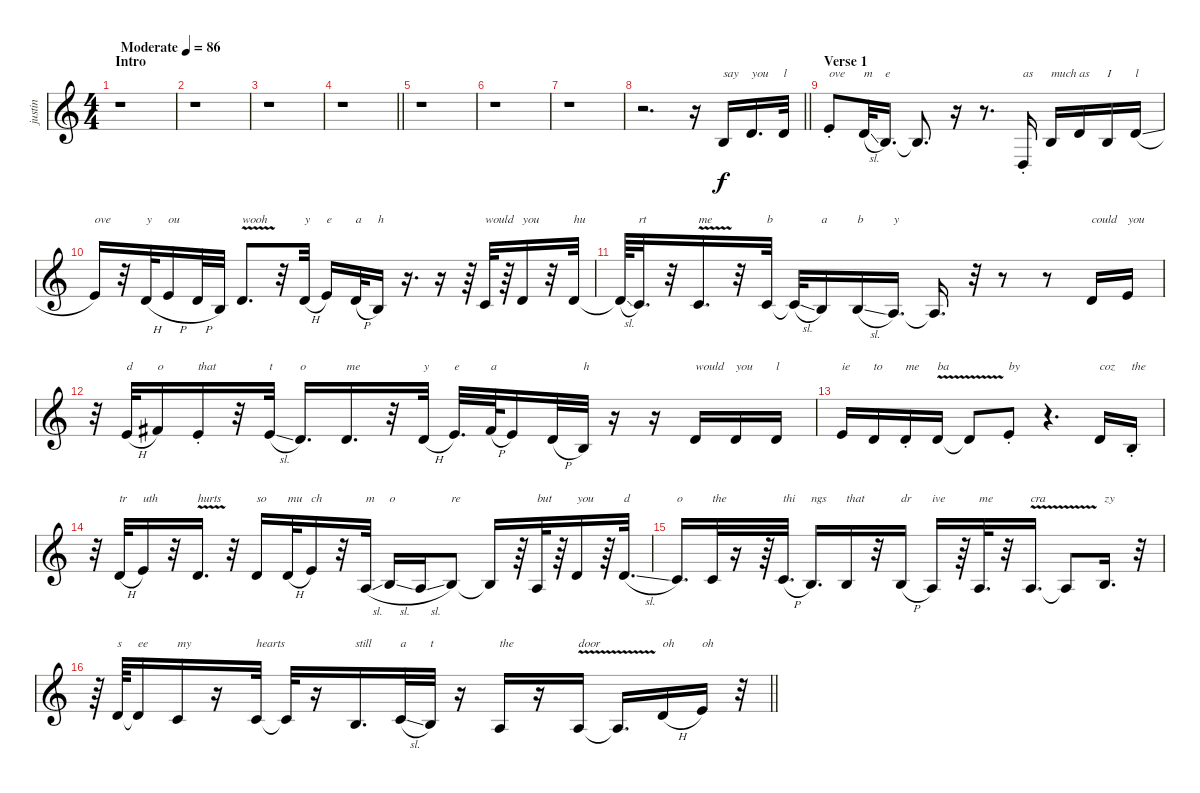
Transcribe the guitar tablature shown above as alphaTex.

\track ("justin" "justin") {instrument lead2sawtooth}
\staff {score}
\tuning (E4 B3 G3 D3 A2 E2) {hide}
\ts (4 4)
\section ("" "Intro")
\tempo (86 "Moderate")
\clef g2
\ks c
r.1{dy f instrument lead2sawtooth} |
r.1 |
r.1 |
\barLineRight lightlight
r.1 |
r.1 |
r.1 |
r.1 |
\barLineRight lightlight
r.2{d} r.16 4.3.16{txt "say"} 7.3.16{d txt "you"} 7.3.32{txt "l"} |
\section ("" "Verse 1")
5.2{st}.8{txt "ove"} 7.3{sl}.32{txt "m"} 4.3.16{d txt "e"} 4.3{t}.8{d} r.16 r.8{d} 0.4{st}.16{txt "as"} 4.3.16{txt "much"} 3.2.16{txt "as"} 4.3.16{txt "I"} 3.2{sl}.16{txt "l"} |
5.2.16{txt "ove"} r.32 3.2{h}.32{txt "y"} 5.2{h}.16{txt "ou"} 3.2{h}.32 0.2.32 3.2{v}.8{d txt "wooh"} r.32 3.2{h}.32{txt "y"} 5.2.16{txt "e"} 3.2{h}.32{txt "a"} 0.2.16{txt "h"} r.16{d} r.16 r.64 5.3.32{txt "would"} r.64 3.2.16{txt "you"} r.32 3.2.32{txt "hu"} |
3.2{sl t}.64 1.2.32{d txt "rt"} r.32 1.2{v}.16{d txt "me"} r.32 1.2.32{txt "b"} 1.2{sl t}.32 0.2.16{txt "a"} 4.3{sl}.16{txt "b"} 2.3.16{d txt "y"} 2.3{t}.16{d} r.32 r.8 r.8 3.2.16{txt "could"} 5.2.16{txt "you"} |
r.32 5.2{h}.32{txt "d"} 7.2.16{txt "o"} 5.2{st}.16{txt "that"} r.32 5.2{sl}.32{txt "t"} 3.2.16{d txt "o"} 3.2.16{d txt "me"} r.32 3.2{h}.32{txt "y"} 5.2.32{d txt "e"} 7.2{h}.64{txt "a"} 5.2.16 3.2{h}.32 0.2.32{txt "h"} r.16 r.16 3.2.16{txt "would"} 3.2.16{txt "you"} 3.2.16{txt "l"} |
5.2.16{txt "ie"} 3.2.16{txt "to"} 3.2{st}.16{txt "me"} 3.2{v}.16{txt "ba"} 3.2{t}.8 5.2{st}.8{txt "by"} r.4{d} 3.2.16{txt "coz"} 4.3{st}.16{txt "the"} |
r.32 3.2{h}.32{txt "tr"} 5.2.16{txt "uth"} r.32 3.2{v}.16{d txt "hurts"} r.32 3.2.16{txt "so"} 3.2{h}.32{txt "mu"} 5.2.16{txt "ch"} r.32 2.3{sl}.32{txt "m"} 4.3{sl}.16{txt "o"} 2.3{sl}.16 4.3.8{txt "re"} 4.3{t}.16 r.64 2.3.32{txt "but"} r.64 3.2.16{txt "you"} r.64 3.2{sl}.32{d txt "d"} |
1.2.16{d txt "o"} 1.2.32{txt "the"} r.16 r.64 5.3{h}.32{d txt "thi"} 4.3.16{d txt "ngs"} 4.3.16{txt "that"} r.32 4.3{h}.16{txt "dr"} 2.3.16{txt "ive"} r.64 2.3.32{d txt "me"} r.32 2.3{v}.16{d txt "cra"} 2.3{t}.8 4.3.16{d txt "zy"} r.32 |
\barLineRight lightlight
r.64 3.2.64{txt "s"} 3.2{t}.16{txt "ee"} 1.2.16{txt "my"} r.16 1.2.32{txt "hearts"} 1.2{t}.32 r.16 4.3.16{d txt "still"} 5.3{sl}.32{txt "a"} 4.3.32{txt "t"} r.16 2.3.16{txt "the"} r.16 2.3{v}.16{txt "door"} 2.3{t}.16{d} 3.2{h}.16{txt "oh"} 5.2.16{txt "oh"} r.32
